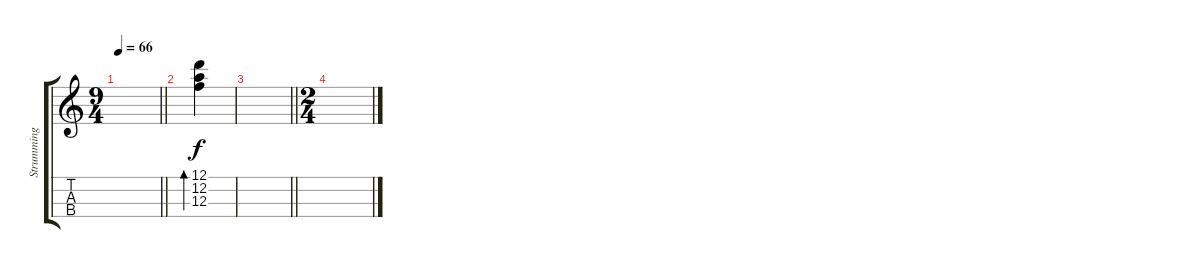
\track ("Strumming String Instrument" "Strumming ") {instrument electricguitarclean}
\staff {score tabs}
\tuning (D4 A3 F3 C3) {hide}
\ts (9 4)
\tempo 66
\clef g2
\barLineRight lightlight
\ks c
|
\section ("" "")
(12.1 12.2 12.3).4{bd 60} |
\barLineRight lightlight
|
\ts (2 4)
